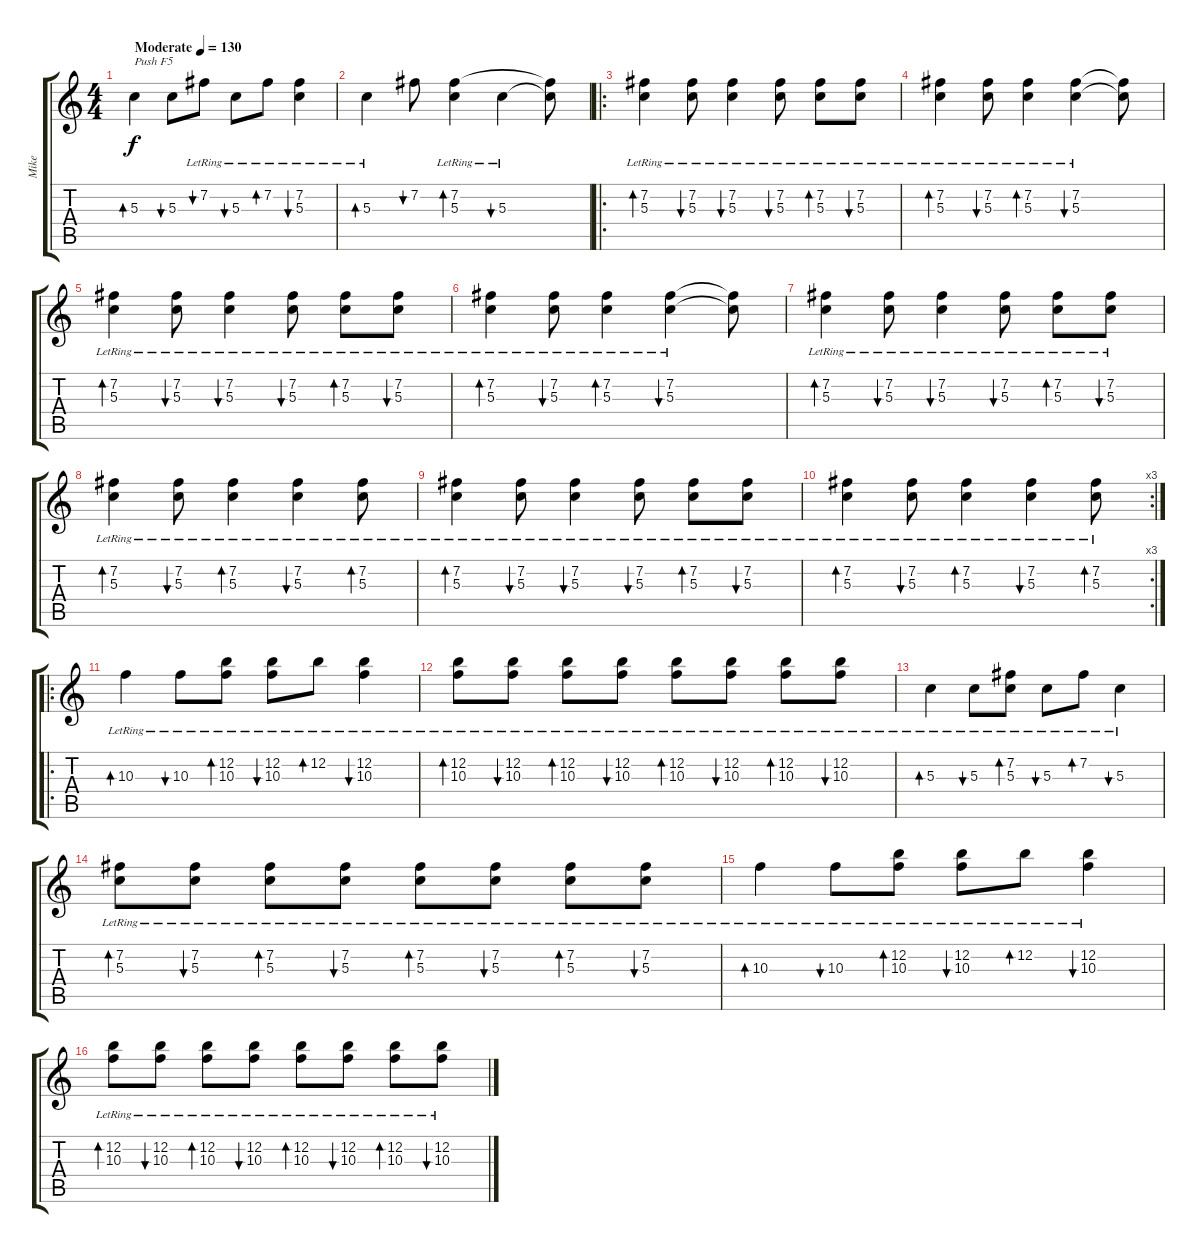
\track ("Mike" "Mike") {instrument acousticguitarnylon}
\staff {score tabs}
\tuning (E4 B3 G3 D3 A2 E2) {hide}
\ts (4 4)
\tempo (130 "Moderate")
\clef g2
\ks c
5.3.4{bd 60 txt "Push F5" dy f instrument acousticguitarnylon} 5.3.8{bu 60} 7.2{lr}.8{bu 60} 5.3{lr}.8{bu 60} 7.2{lr}.8{bd 60} (7.2 5.3{lr}).4{bu 60} |
5.3{lr}.4{bd 60} 7.2.8{bu 60} (7.2{lr} 5.3{lr}).4{bd 60} 5.3{lr}.4{bu 60} (7.2{t} 5.3{t}).8 |
\ro
(7.2 5.3{lr}).4{bd 60} (7.2{lr} 5.3{lr}).8{bu 60} (7.2{lr} 5.3{lr}).4{bu 60} (7.2{lr} 5.3{lr}).8{bu 60} (7.2{lr} 5.3{lr}).8{bd 60} (7.2{lr} 5.3{lr}).8{bu 60} |
(7.2{lr} 5.3{lr}).4{bd 60} (7.2{lr} 5.3{lr}).8{bu 60} (7.2{lr} 5.3{lr}).4{bd 60} (7.2{lr} 5.3{lr}).4{bu 60} (7.2{t} 5.3{t}).8 |
(7.2 5.3{lr}).4{bd 60} (7.2{lr} 5.3{lr}).8{bu 60} (7.2{lr} 5.3{lr}).4{bu 60} (7.2{lr} 5.3{lr}).8{bu 60} (7.2{lr} 5.3{lr}).8{bd 60} (7.2{lr} 5.3{lr}).8{bu 60} |
(7.2{lr} 5.3{lr}).4{bd 60} (7.2{lr} 5.3{lr}).8{bu 60} (7.2{lr} 5.3{lr}).4{bd 60} (7.2{lr} 5.3{lr}).4{bu 60} (7.2{t} 5.3{t}).8 |
(7.2 5.3{lr}).4{bd 60} (7.2{lr} 5.3{lr}).8{bu 60} (7.2{lr} 5.3{lr}).4{bu 60} (7.2{lr} 5.3{lr}).8{bu 60} (7.2{lr} 5.3{lr}).8{bd 60} (7.2{lr} 5.3{lr}).8{bu 60} |
(7.2{lr} 5.3{lr}).4{bd 60} (7.2{lr} 5.3{lr}).8{bu 60} (7.2{lr} 5.3{lr}).4{bd 60} (7.2{lr} 5.3{lr}).4{bu 60} (7.2{lr} 5.3{lr}).8{bd 60} |
(7.2 5.3{lr}).4{bd 60} (7.2{lr} 5.3{lr}).8{bu 60} (7.2{lr} 5.3{lr}).4{bu 60} (7.2{lr} 5.3{lr}).8{bu 60} (7.2{lr} 5.3{lr}).8{bd 60} (7.2{lr} 5.3{lr}).8{bu 60} |
\rc 3
(7.2{lr} 5.3{lr}).4{bd 60} (7.2{lr} 5.3{lr}).8{bu 60} (7.2{lr} 5.3{lr}).4{bd 60} (7.2{lr} 5.3{lr}).4{bu 60} (7.2{lr} 5.3{lr}).8{bd 60} |
\ro
10.3{lr}.4{bd 60} 10.3{lr}.8{bu 60} (12.2{lr} 10.3).8{bd 60} (12.2{lr} 10.3{lr}).8{bu 60} 12.2{lr}.8{bd 60} (12.2{lr} 10.3{lr}).4{bu 60} |
(12.2{lr} 10.3{lr}).8{bd 60} (12.2{lr} 10.3{lr}).8{bu 60} (12.2{lr} 10.3{lr}).8{bd 60} (12.2{lr} 10.3{lr}).8{bu 60} (12.2{lr} 10.3{lr}).8{bd 60} (12.2{lr} 10.3{lr}).8{bu 60} (12.2{lr} 10.3{lr}).8{bd 60} (12.2{lr} 10.3{lr}).8{bu 60} |
5.3{lr}.4{bd 60} 5.3{lr}.8{bu 60} (7.2{lr} 5.3).8{bd 60} 5.3{lr}.8{bu 60} 7.2{lr}.8{bd 60} 5.3{lr}.4{bu 60} |
(7.2{lr} 5.3{lr}).8{bd 60} (7.2{lr} 5.3{lr}).8{bu 60} (7.2{lr} 5.3{lr}).8{bd 60} (7.2{lr} 5.3{lr}).8{bu 60} (7.2{lr} 5.3{lr}).8{bd 60} (7.2{lr} 5.3{lr}).8{bu 60} (7.2{lr} 5.3{lr}).8{bd 60} (7.2{lr} 5.3{lr}).8{bu 60} |
10.3{lr}.4{bd 60} 10.3{lr}.8{bu 60} (12.2{lr} 10.3{lr}).8{bd 60} (12.2{lr} 10.3{lr}).8{bu 60} 12.2{lr}.8{bd 60} (12.2{lr} 10.3{lr}).4{bu 60} |
(12.2{lr} 10.3{lr}).8{bd 60} (12.2{lr} 10.3{lr}).8{bu 60} (12.2{lr} 10.3{lr}).8{bd 60} (12.2{lr} 10.3{lr}).8{bu 60} (12.2{lr} 10.3{lr}).8{bd 60} (12.2{lr} 10.3{lr}).8{bu 60} (12.2{lr} 10.3{lr}).8{bd 60} (12.2{lr} 10.3{lr}).8{bu 60}
